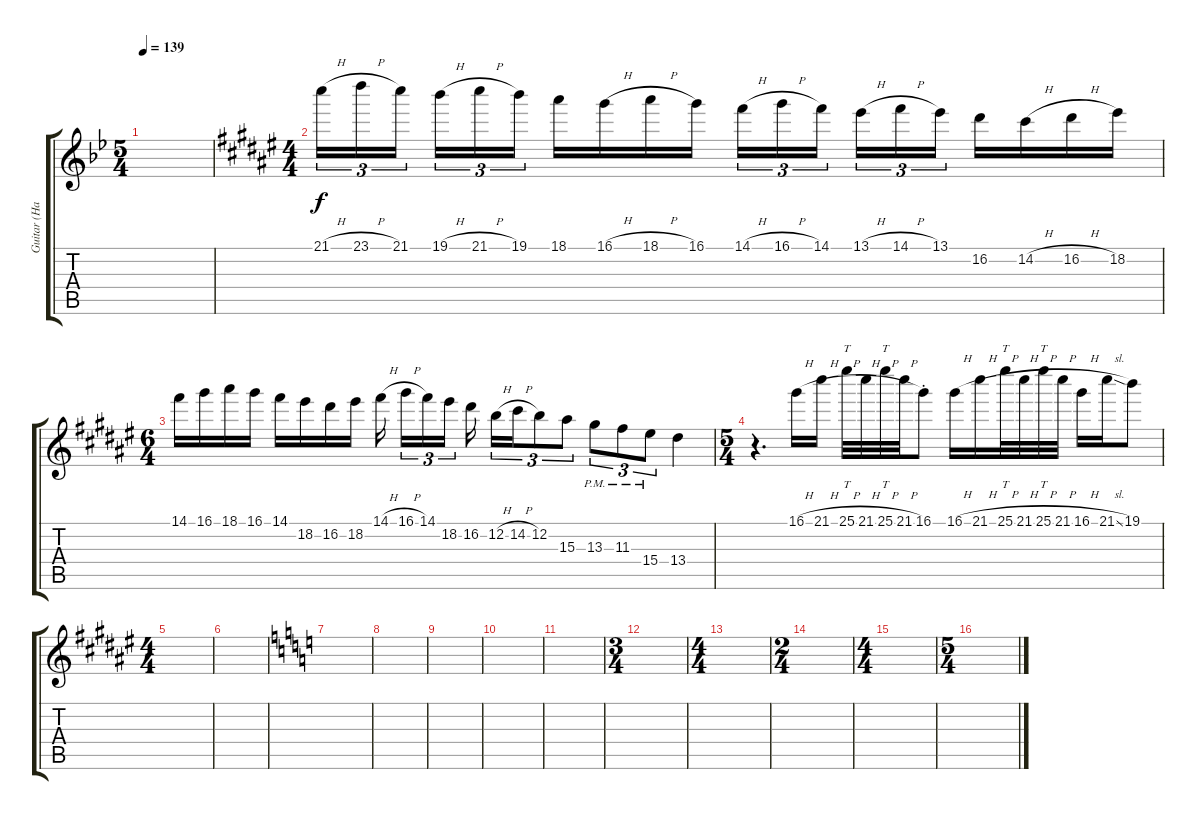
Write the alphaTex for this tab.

\track ("Guitar (Harmony Left)" "Guitar (Ha") {instrument overdrivenguitar}
\staff {score tabs}
\tuning (E4 B3 G3 D3 A2 E2) {hide}
\ts (5 4)
\tempo 139
\clef g2
\ks bb
|
\ts (4 4)
\ks f#
21.1{h}.16{tu (3 2) balance 16} 23.1{h}.16{tu (3 2)} 21.1.16{tu (3 2) beam splitsecondary} 19.1{h}.16{tu (3 2)} 21.1{h}.16{tu (3 2)} 19.1.16{tu (3 2)} 18.1.16 16.1{h}.16 18.1{h}.16 16.1.16 14.1{h}.16{tu (3 2)} 16.1{h}.16{tu (3 2)} 14.1.16{tu (3 2) beam splitsecondary} 13.1{h}.16{tu (3 2)} 14.1{h}.16{tu (3 2)} 13.1.16{tu (3 2)} 16.2.16 14.2{h}.16 16.2{h}.16 18.2.16 |
\ts (6 4)
14.1.16 16.1.16 18.1.16 16.1.16 14.1.16 18.2.16 16.2.16 18.2.16 14.1{h}.16{beam splitsecondary} 16.1{h}.16{tu (3 2)} 14.1.16{tu (3 2)} 18.2.16{tu (3 2) beam splitsecondary} 16.2.16 12.2{h}.16{tu (3 2)} 14.2{h}.16{tu (3 2)} 12.2.8{tu (3 2)} 15.3.8{tu (3 2)} 13.3{pm}.8{tu (3 2)} 11.3{pm}.8{tu (3 2)} 15.4{pm}.8{tu (3 2)} 13.4.4 |
\ts (5 4)
r.4{d} 16.1{h}.16 21.1{h}.16 25.1{h}.32{tt} 21.1{h}.32 25.1{h}.32{tt} 21.1{h}.32 16.1{st}.8 16.1{h}.16 21.1{h}.16 25.1{h}.32{tt} 21.1{h}.32 25.1{h}.32{tt} 21.1{h}.32 16.1{h}.16 21.1{sl}.16 19.1.8 |
\ts (4 4)
|
|
\ks c
|
|
|
|
|
\ts (3 4)
|
\ts (4 4)
|
\ts (2 4)
|
\ts (4 4)
|
\ts (5 4)
